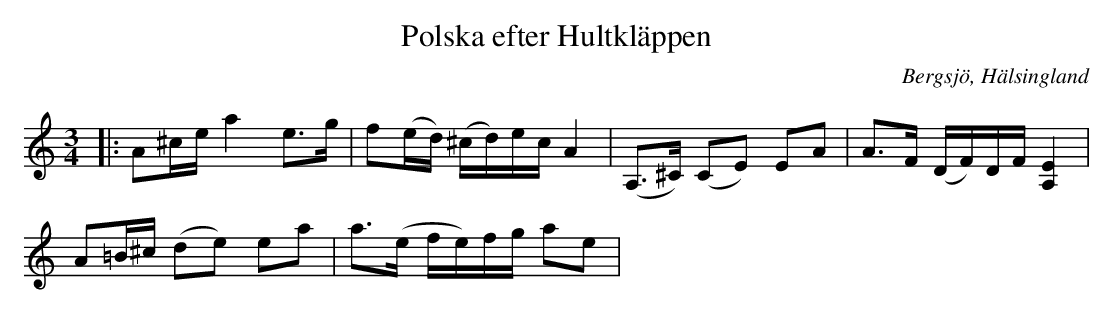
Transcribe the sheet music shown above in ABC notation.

X:1
T:Polska efter Hultkläppen
O:Bergsjö, Hälsingland
M:3/4
L:1/8
K:Am
|: A^c/e/ a2 e>g | f(e/d/) (^c/d/)e/c/ A2 | (A,>^C) (CE) EA | A>F (D/F/)D/F/ [A,2E2] |
A=B/^c/ (de) ea | a>(e f/e/)f/g/ ae |
